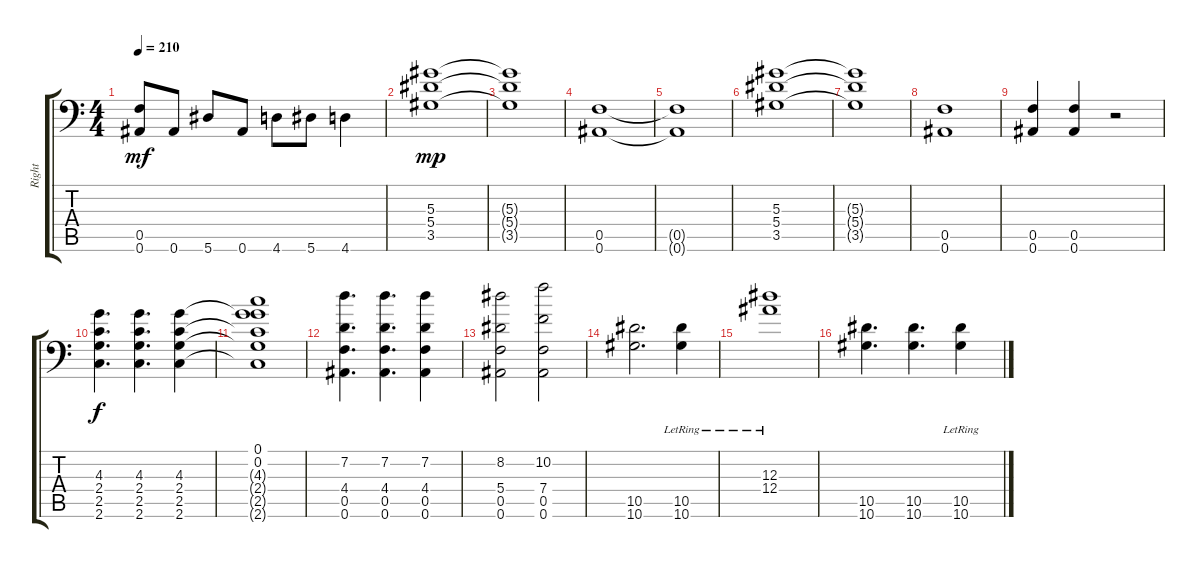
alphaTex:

\track ("Right" "Right") {instrument distortionguitar}
\staff {score tabs}
\tuning (C4 G3 Eb3 Bb2 F2 Bb1) {hide}
\ts (4 4)
\tempo 210
\clef f4
\ks c
(0.5{t} 0.6{t}).8{dy mf} 0.6.8 5.6.8 0.6.8 4.6.8 5.6.8 4.6.4 |
(5.3 5.4 3.5).1{dy mp} |
(5.3{t} 5.4{t} 3.5{t}).1 |
(0.5 0.6).1 |
(0.5{t} 0.6{t}).1 |
(5.3 5.4 3.5).1 |
(5.3{t} 5.4{t} 3.5{t}).1 |
(0.5 0.6).1 |
(0.5 0.6).4 (0.5 0.6).4 r.2 |
(4.3 2.4 2.5 2.6).4{d dy f} (4.3 2.4 2.5 2.6).4{d} (4.3 2.4 2.5 2.6).4 |
(0.1 0.2 4.3{t} 2.4{t} 2.5{t} 2.6{t}).1 |
(7.2 4.4 0.5 0.6).4{d} (7.2 4.4 0.5 0.6).4{d} (7.2 4.4 0.5 0.6).4 |
(8.2 5.4 0.5 0.6).2 (10.2 7.4 0.5 0.6).2 |
(10.5 10.6).2{d} (10.5{lr} 10.6{lr}).4 |
(12.3{lr} 12.4{lr}).1 |
(10.5 10.6).4{d} (10.5 10.6).4{d} (10.5{lr} 10.6{lr}).4
